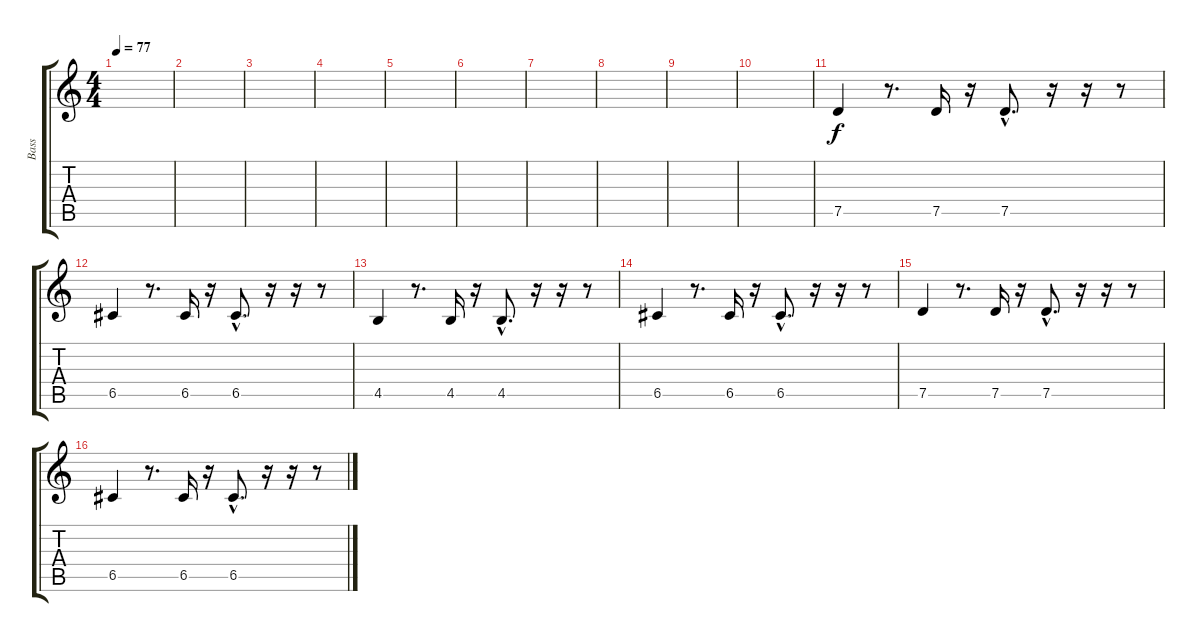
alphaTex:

\track ("Bass" "Bass") {instrument electricbassfinger}
\staff {score tabs}
\tuning (D4 A3 F3 C3 G2 D2) {hide}
\ts (4 4)
\tempo 77
\clef g2
\ks c
|
|
|
|
|
|
|
|
|
|
7.5.4 r.8{d} 7.5.16 r.16 7.5{hac}.8{d} r.16 r.16 r.8 |
6.5.4 r.8{d} 6.5.16 r.16 6.5{hac}.8{d} r.16 r.16 r.8 |
4.5.4 r.8{d} 4.5.16 r.16 4.5{hac}.8{d} r.16 r.16 r.8 |
6.5.4 r.8{d} 6.5.16 r.16 6.5{hac}.8{d} r.16 r.16 r.8 |
7.5.4 r.8{d} 7.5.16 r.16 7.5{hac}.8{d} r.16 r.16 r.8 |
6.5.4 r.8{d} 6.5.16 r.16 6.5{hac}.8{d} r.16 r.16 r.8
